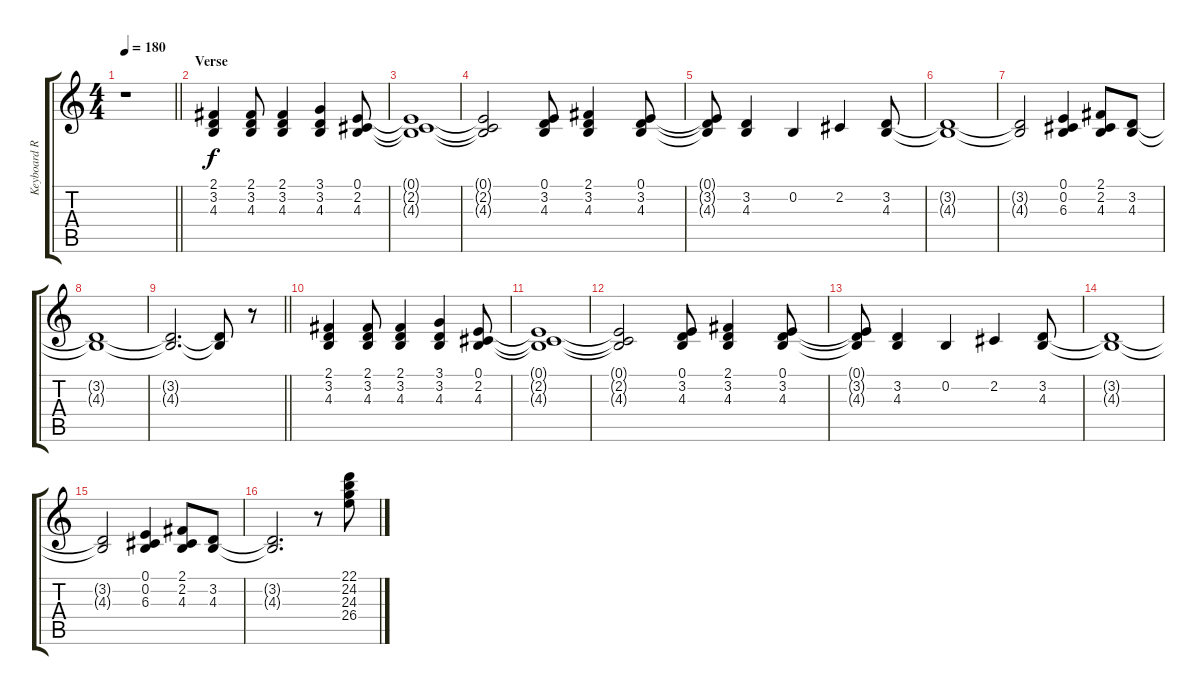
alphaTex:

\track ("Keyboard R" "Keyboard R") {instrument electricgrandpiano}
\staff {score tabs}
\tuning (E4 B3 G3 D3 A2 E2) {hide}
\ts (4 4)
\tempo 180
\clef g2
\barLineRight lightlight
\ks c
r.1{dy f} |
\section ("" "Verse")
(2.1 3.2 4.3).4 (2.1 3.2 4.3).8 (2.1 3.2 4.3).4 (3.1 3.2 4.3).4 (0.1 2.2 4.3).8 |
(0.1{t} 2.2{t} 4.3{t}).1 |
(0.1{t} 2.2{t} 4.3{t}).2 (0.1 3.2 4.3).8 (2.1 3.2 4.3).4 (0.1 3.2 4.3).8 |
(0.1{t} 3.2{t} 4.3{t}).8 (3.2 4.3).4 0.2.4 2.2.4 (3.2 4.3).8 |
(3.2{t} 4.3{t}).1 |
(3.2{t} 4.3{t}).2 (0.1 0.2 6.3).4 (2.1 2.2 4.3).8 (3.2 4.3).8 |
(3.2{t} 4.3{t}).1 |
\barLineRight lightlight
(3.2{t} 4.3{t}).2{d} (3.2{t} 4.3{t}).8 r.8 |
(2.1 3.2 4.3).4 (2.1 3.2 4.3).8 (2.1 3.2 4.3).4 (3.1 3.2 4.3).4 (0.1 2.2 4.3).8 |
(0.1{t} 2.2{t} 4.3{t}).1 |
(0.1{t} 2.2{t} 4.3{t}).2 (0.1 3.2 4.3).8 (2.1 3.2 4.3).4 (0.1 3.2 4.3).8 |
(0.1{t} 3.2{t} 4.3{t}).8 (3.2 4.3).4 0.2.4 2.2.4 (3.2 4.3).8 |
(3.2{t} 4.3{t}).1 |
(3.2{t} 4.3{t}).2 (0.1 0.2 6.3).4 (2.1 2.2 4.3).8 (3.2 4.3).8 |
(3.2{t} 4.3{t}).2{d} r.8 (22.1 24.2 24.3 26.4).8
